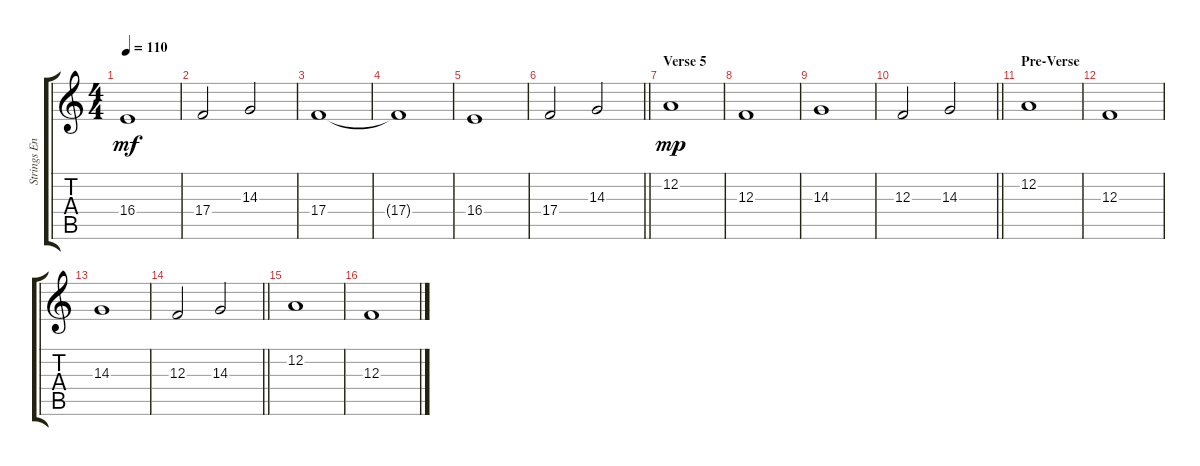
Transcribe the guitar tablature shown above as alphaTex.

\track ("Strings Ensable" "Strings En") {instrument synthstrings1}
\staff {score tabs}
\tuning (D4 A3 F3 C3 G2 D2) {hide}
\ts (4 4)
\tempo 110
\clef g2
\ks c
16.4.1{dy mf} |
17.4.2 14.3.2 |
17.4.1 |
17.4{t}.1 |
16.4.1 |
\barLineRight lightlight
17.4.2 14.3.2 |
\section ("" "Verse 5")
12.2.1{dy mp} |
12.3.1 |
14.3.1 |
\barLineRight lightlight
12.3.2 14.3.2 |
\section ("" "Pre-Verse")
12.2.1 |
12.3.1 |
14.3.1 |
\barLineRight lightlight
12.3.2 14.3.2 |
12.2.1 |
12.3.1
